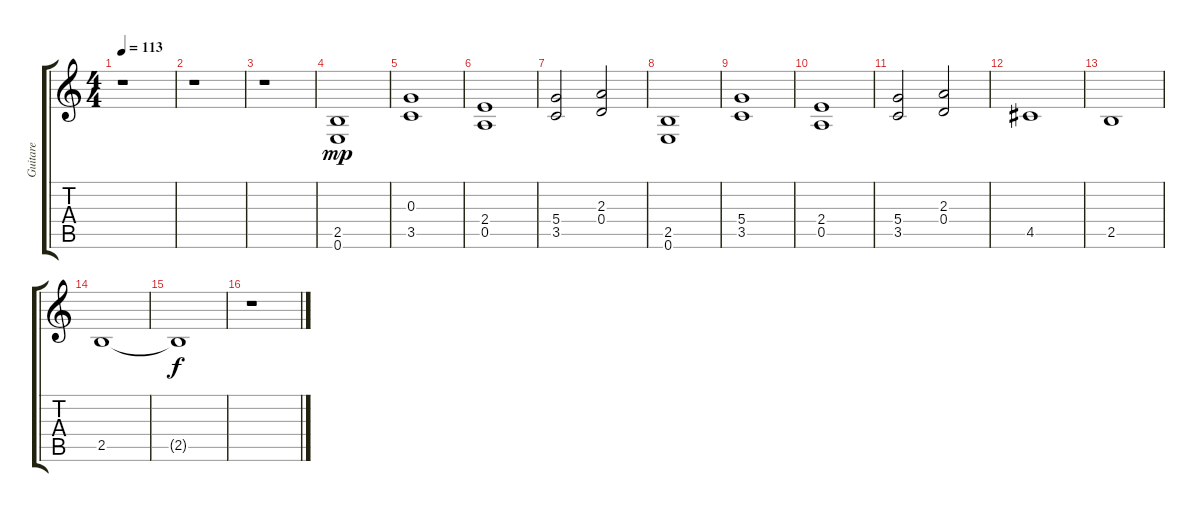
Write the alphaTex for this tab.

\track ("Guitare" "Guitare") {instrument overdrivenguitar}
\staff {score tabs}
\tuning (E4 B3 G3 D3 A2 E2) {hide}
\ts (4 4)
\tempo 113
\clef g2
\ks c
r.1{dy mf} |
r.1 |
r.1 |
(2.5 0.6).1{dy mp} |
(0.3 3.5).1 |
(2.4 0.5).1 |
(5.4 3.5).2 (2.3 0.4).2 |
(2.5 0.6).1 |
(5.4 3.5).1 |
(2.4 0.5).1 |
(5.4 3.5).2 (2.3 0.4).2 |
4.5.1 |
2.5.1 |
2.5.1 |
2.5{t}.1{dy f} |
r.1
